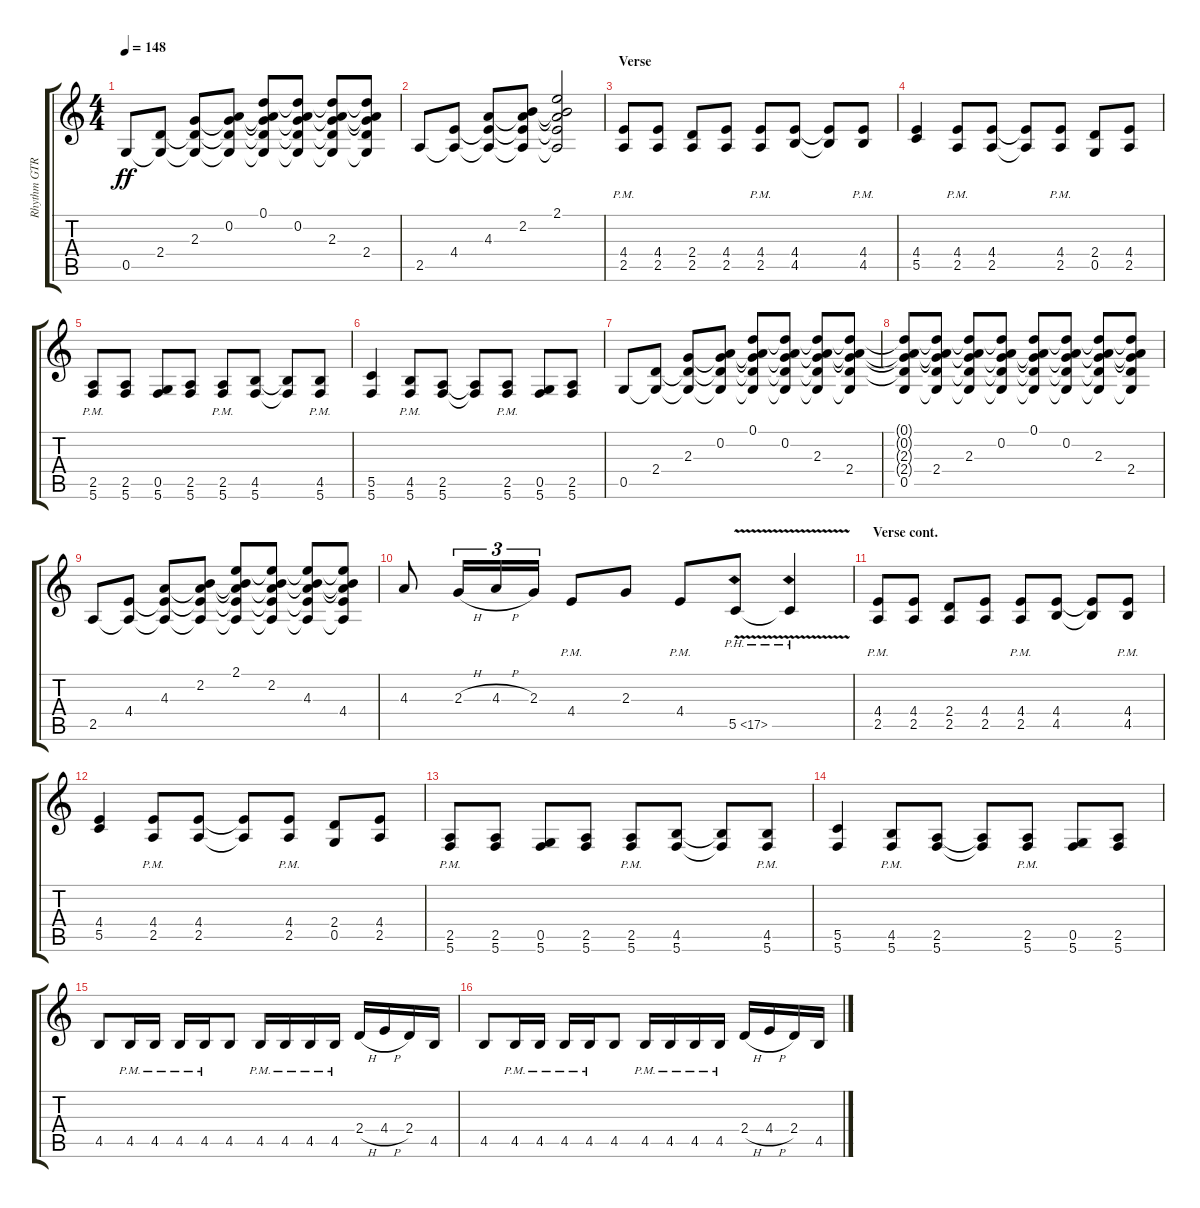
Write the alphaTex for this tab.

\track ("Rhythm GTR 1" "Rhythm GTR") {instrument overdrivenguitar}
\staff {score tabs}
\tuning (D4 A3 F3 C3 G2 C2) {hide}
\ts (4 4)
\tempo 148
\clef g2
\ks aminor
0.5.8{dy ff} (2.4 0.5{t}).8 (2.3 2.4{t} 0.5{t}).8 (0.2 2.3{t} 2.4{t} 0.5{t}).8 (0.1 0.2{t} 2.3{t} 2.4{t} 0.5{t}).8 (0.1{t} 0.2 2.3{t} 2.4{t} 0.5{t}).8 (0.1{t} 0.2{t} 2.3 2.4{t} 0.5{t}).8 (0.1{t} 0.2{t} 2.3{t} 2.4 0.5{t}).8 |
2.5.8 (4.4 2.5{t}).8 (4.3 4.4{t} 2.5{t}).8 (2.2 4.3{t} 4.4{t} 2.5{t}).8 (2.1 2.2{t} 4.3{t} 4.4{t} 2.5{t}).2 |
\section ("" "Verse")
(4.4{pm} 2.5{pm}).8 (4.4 2.5).8 (2.4 2.5).8 (4.4 2.5).8 (4.4{pm} 2.5{pm}).8 (4.4 4.5).8 (4.4{t} 4.5{t}).8 (4.4{pm} 4.5{pm}).8 |
(4.4 5.5).4 (4.4{pm} 2.5{pm}).8 (4.4 2.5).8 (4.4{t} 2.5{t}).8 (4.4{pm} 2.5{pm}).8 (2.4 0.5).8 (4.4 2.5).8 |
(2.5{pm} 5.6{pm}).8 (2.5 5.6).8 (0.5 5.6).8 (2.5 5.6).8 (2.5{pm} 5.6{pm}).8 (4.5 5.6).8 (4.5{t} 5.6{t}).8 (4.5{pm} 5.6{pm}).8 |
(5.5 5.6).4 (4.5{pm} 5.6{pm}).8 (2.5 5.6).8 (2.5{t} 5.6{t}).8 (2.5{pm} 5.6{pm}).8 (0.5 5.6).8 (2.5 5.6).8 |
0.5.8 (2.4 0.5{t}).8 (2.3 2.4{t} 0.5{t}).8 (0.2 2.3{t} 2.4{t} 0.5{t}).8 (0.1 0.2{t} 2.3{t} 2.4{t} 0.5{t}).8 (0.1{t} 0.2 2.3{t} 2.4{t} 0.5{t}).8 (0.1{t} 0.2{t} 2.3 2.4{t} 0.5{t}).8 (0.1{t} 0.2{t} 2.3{t} 2.4 0.5{t}).8 |
(0.1{t} 0.2{t} 2.3{t} 2.4{t} 0.5).8 (0.1{t} 0.2{t} 2.3{t} 2.4 0.5{t}).8 (0.1{t} 0.2{t} 2.3 2.4{t} 0.5{t}).8 (0.1{t} 0.2 2.3{t} 2.4{t} 0.5{t}).8 (0.1 0.2{t} 2.3{t} 2.4{t} 0.5{t}).8 (0.1{t} 0.2 2.3{t} 2.4{t} 0.5{t}).8 (0.1{t} 0.2{t} 2.3 2.4{t} 0.5{t}).8 (0.1{t} 0.2{t} 2.3{t} 2.4 0.5{t}).8 |
2.5.8 (4.4 2.5{t}).8 (4.3 4.4{t} 2.5{t}).8 (2.2 4.3{t} 4.4{t} 2.5{t}).8 (2.1 2.2{t} 4.3{t} 4.4{t} 2.5{t}).8 (2.1{t} 2.2 4.3{t} 4.4{t} 2.5{t}).8 (2.1{t} 2.2{t} 4.3 4.4{t} 2.5{t}).8 (2.1{t} 2.2{t} 4.3{t} 4.4 2.5{t}).8 |
4.3.8 2.3{h}.16{tu (3 2)} 4.3{h}.16{tu (3 2)} 2.3.16{tu (3 2)} 4.4{pm}.8 2.3.8 4.4{pm}.8 5.5{ph 12 v}.8 5.5{ph 12 t}.4 |
\section ("" "Verse cont.")
(4.4{pm} 2.5{pm}).8 (4.4 2.5).8 (2.4 2.5).8 (4.4 2.5).8 (4.4{pm} 2.5{pm}).8 (4.4 4.5).8 (4.4{t} 4.5{t}).8 (4.4{pm} 4.5{pm}).8 |
(4.4 5.5).4 (4.4{pm} 2.5{pm}).8 (4.4 2.5).8 (4.4{t} 2.5{t}).8 (4.4{pm} 2.5{pm}).8 (2.4 0.5).8 (4.4 2.5).8 |
(2.5{pm} 5.6{pm}).8 (2.5 5.6).8 (0.5 5.6).8 (2.5 5.6).8 (2.5{pm} 5.6{pm}).8 (4.5 5.6).8 (4.5{t} 5.6{t}).8 (4.5{pm} 5.6{pm}).8 |
(5.5 5.6).4 (4.5{pm} 5.6{pm}).8 (2.5 5.6).8 (2.5{t} 5.6{t}).8 (2.5{pm} 5.6{pm}).8 (0.5 5.6).8 (2.5 5.6).8 |
4.5.8 4.5{pm}.16 4.5{pm}.16 4.5{pm}.16 4.5{pm}.16 4.5.8 4.5{pm}.16 4.5{pm}.16 4.5{pm}.16 4.5{pm}.16 2.4{h}.16 4.4{h}.16 2.4.16 4.5.16 |
4.5.8 4.5{pm}.16 4.5{pm}.16 4.5{pm}.16 4.5{pm}.16 4.5.8 4.5{pm}.16 4.5{pm}.16 4.5{pm}.16 4.5{pm}.16 2.4{h}.16 4.4{h}.16 2.4.16 4.5.16
